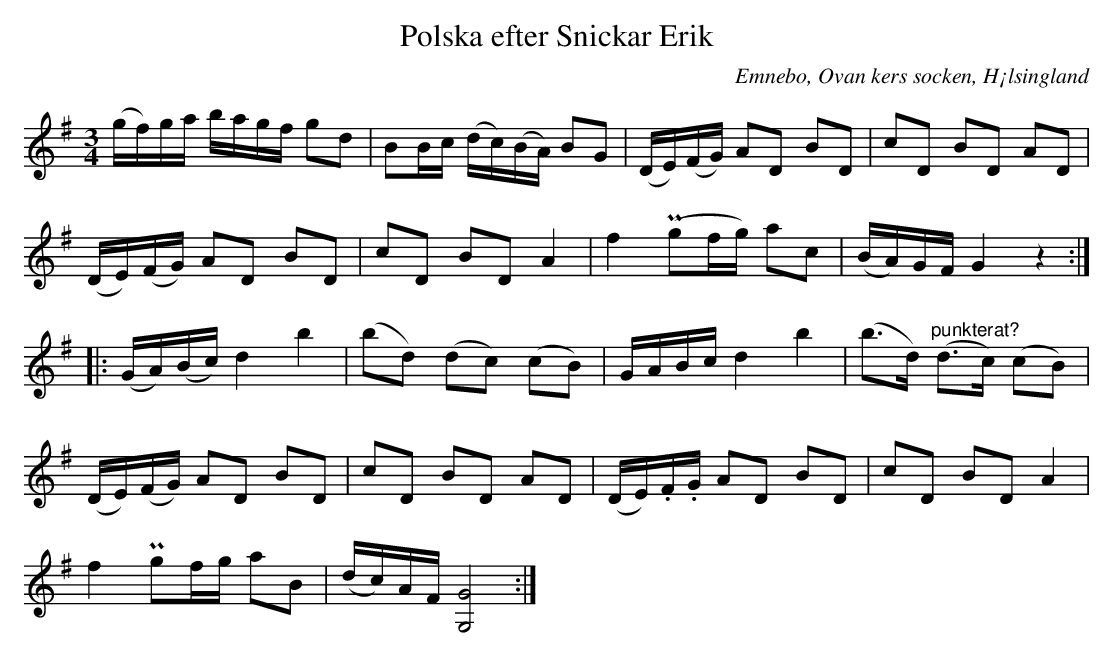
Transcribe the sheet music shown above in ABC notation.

X:1
T: Polska efter Snickar Erik
O: Emnebo, Ovan kers socken, H¡lsingland
M: 3/4
L: 1/16
K: G
(gf)ga bagf g2d2 | B2Bc (dc)(BA) B2G2 | (DE)(FG) A2D2 B2D2 | c2D2 B2D2 A2D2 |
(DE)(FG) A2D2 B2D2 | c2D2 B2D2 A4 | f4 (Pg2fg) a2c2 | (BA)GF G4 z4 ::
(GA)(Bc) d4 b4 | (b2d2) (d2c2) (c2B2) | GABc d4 b4 | (b2>d2) "^punkterat?"(d2>c2) (c2B2) |
(DE)(FG) A2D2 B2D2 | c2D2 B2D2 A2D2 | (DE).F.G A2D2 B2D2 | c2D2 B2D2 A4 |
f4 Pg2fg a2B2 | (dc)AF [GG,]8 :|
